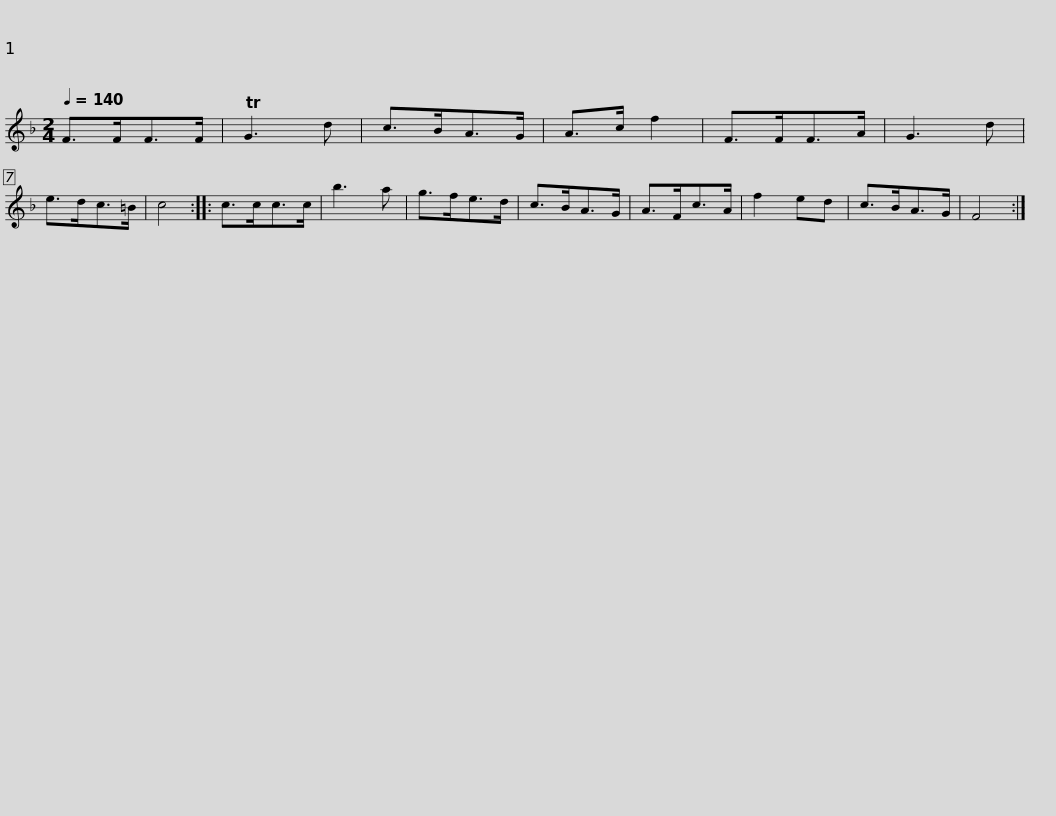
X:1
L:1/8
Q:1/4=140
M:2/4
I:linebreak $
K:F
V:1 treble
V:1
 F>FF>F | TG3 d | c>BA>G | A>c f2 | F>FF>A | %5
 G3 d | e>dc>=B | c4 :: c>cc>c | b3 a |$ %10
 g>fe>d | c>BA>G | A>Fc>A | f2 ed | c>BA>G | %15
 F4 :| %16
